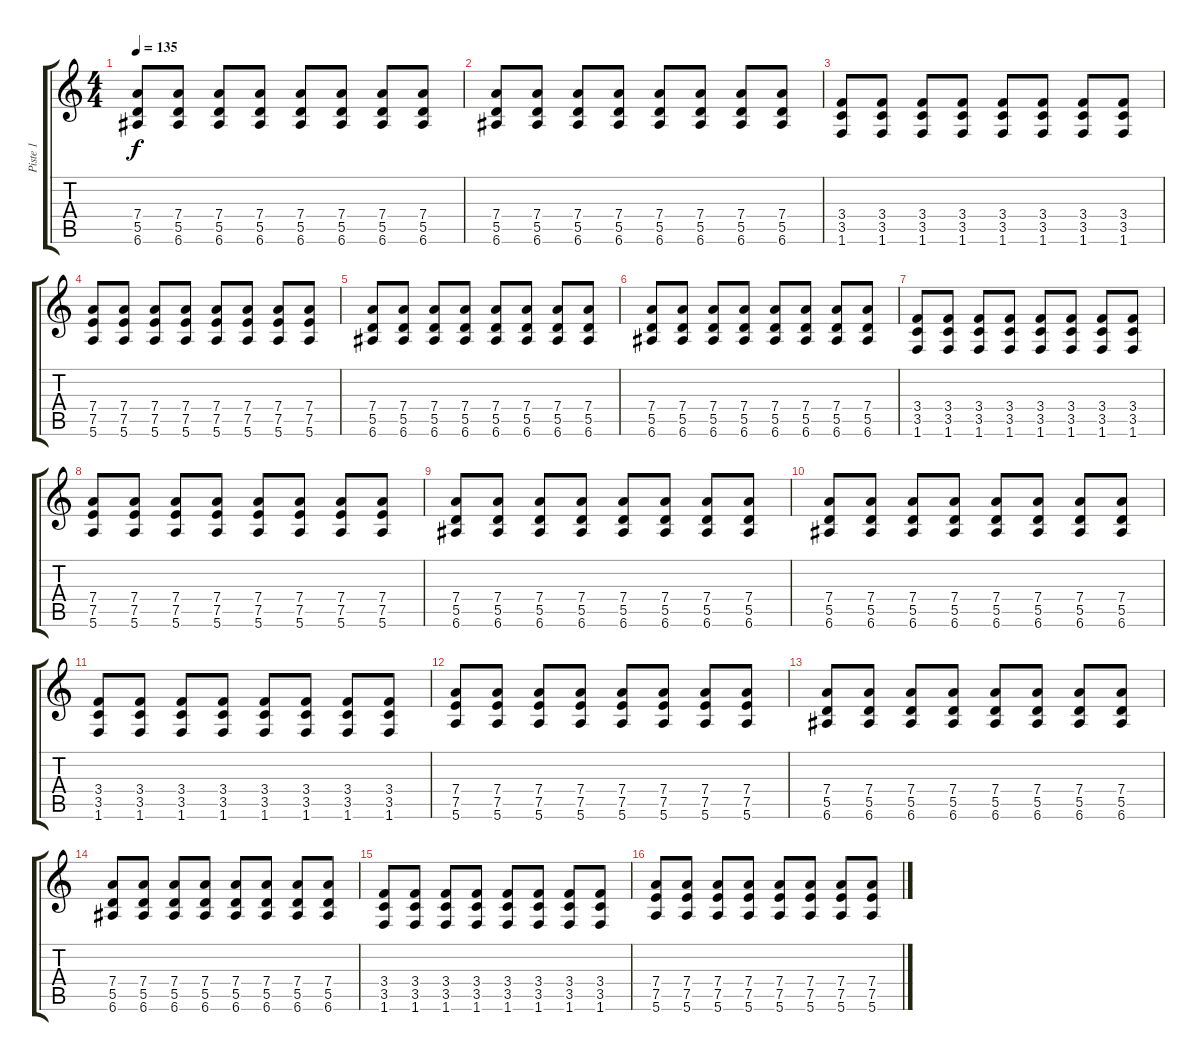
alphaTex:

\track ("Piste 1" "Piste 1") {instrument acousticguitarsteel}
\staff {score tabs}
\tuning (E4 B3 G3 D3 A2 E2) {hide}
\ts (4 4)
\tempo 135
\clef g2
\ks c
(7.4 5.5 6.6).8{dy f} (7.4 5.5 6.6).8 (7.4 5.5 6.6).8 (7.4 5.5 6.6).8 (7.4 5.5 6.6).8 (7.4 5.5 6.6).8 (7.4 5.5 6.6).8 (7.4 5.5 6.6).8 |
(7.4 5.5 6.6).8 (7.4 5.5 6.6).8 (7.4 5.5 6.6).8 (7.4 5.5 6.6).8 (7.4 5.5 6.6).8 (7.4 5.5 6.6).8 (7.4 5.5 6.6).8 (7.4 5.5 6.6).8 |
(3.4 3.5 1.6).8 (3.4 3.5 1.6).8 (3.4 3.5 1.6).8 (3.4 3.5 1.6).8 (3.4 3.5 1.6).8 (3.4 3.5 1.6).8 (3.4 3.5 1.6).8 (3.4 3.5 1.6).8 |
(7.4 7.5 5.6).8 (7.4 7.5 5.6).8 (7.4 7.5 5.6).8 (7.4 7.5 5.6).8 (7.4 7.5 5.6).8 (7.4 7.5 5.6).8 (7.4 7.5 5.6).8 (7.4 7.5 5.6).8 |
(7.4 5.5 6.6).8 (7.4 5.5 6.6).8 (7.4 5.5 6.6).8 (7.4 5.5 6.6).8 (7.4 5.5 6.6).8 (7.4 5.5 6.6).8 (7.4 5.5 6.6).8 (7.4 5.5 6.6).8 |
(7.4 5.5 6.6).8 (7.4 5.5 6.6).8 (7.4 5.5 6.6).8 (7.4 5.5 6.6).8 (7.4 5.5 6.6).8 (7.4 5.5 6.6).8 (7.4 5.5 6.6).8 (7.4 5.5 6.6).8 |
(3.4 3.5 1.6).8 (3.4 3.5 1.6).8 (3.4 3.5 1.6).8 (3.4 3.5 1.6).8 (3.4 3.5 1.6).8 (3.4 3.5 1.6).8 (3.4 3.5 1.6).8 (3.4 3.5 1.6).8 |
(7.4 7.5 5.6).8 (7.4 7.5 5.6).8 (7.4 7.5 5.6).8 (7.4 7.5 5.6).8 (7.4 7.5 5.6).8 (7.4 7.5 5.6).8 (7.4 7.5 5.6).8 (7.4 7.5 5.6).8 |
(7.4 5.5 6.6).8 (7.4 5.5 6.6).8 (7.4 5.5 6.6).8 (7.4 5.5 6.6).8 (7.4 5.5 6.6).8 (7.4 5.5 6.6).8 (7.4 5.5 6.6).8 (7.4 5.5 6.6).8 |
(7.4 5.5 6.6).8 (7.4 5.5 6.6).8 (7.4 5.5 6.6).8 (7.4 5.5 6.6).8 (7.4 5.5 6.6).8 (7.4 5.5 6.6).8 (7.4 5.5 6.6).8 (7.4 5.5 6.6).8 |
(3.4 3.5 1.6).8 (3.4 3.5 1.6).8 (3.4 3.5 1.6).8 (3.4 3.5 1.6).8 (3.4 3.5 1.6).8 (3.4 3.5 1.6).8 (3.4 3.5 1.6).8 (3.4 3.5 1.6).8 |
(7.4 7.5 5.6).8 (7.4 7.5 5.6).8 (7.4 7.5 5.6).8 (7.4 7.5 5.6).8 (7.4 7.5 5.6).8 (7.4 7.5 5.6).8 (7.4 7.5 5.6).8 (7.4 7.5 5.6).8 |
(7.4 5.5 6.6).8 (7.4 5.5 6.6).8 (7.4 5.5 6.6).8 (7.4 5.5 6.6).8 (7.4 5.5 6.6).8 (7.4 5.5 6.6).8 (7.4 5.5 6.6).8 (7.4 5.5 6.6).8 |
(7.4 5.5 6.6).8 (7.4 5.5 6.6).8 (7.4 5.5 6.6).8 (7.4 5.5 6.6).8 (7.4 5.5 6.6).8 (7.4 5.5 6.6).8 (7.4 5.5 6.6).8 (7.4 5.5 6.6).8 |
(3.4 3.5 1.6).8 (3.4 3.5 1.6).8 (3.4 3.5 1.6).8 (3.4 3.5 1.6).8 (3.4 3.5 1.6).8 (3.4 3.5 1.6).8 (3.4 3.5 1.6).8 (3.4 3.5 1.6).8 |
(7.4 7.5 5.6).8 (7.4 7.5 5.6).8 (7.4 7.5 5.6).8 (7.4 7.5 5.6).8 (7.4 7.5 5.6).8 (7.4 7.5 5.6).8 (7.4 7.5 5.6).8 (7.4 7.5 5.6).8
